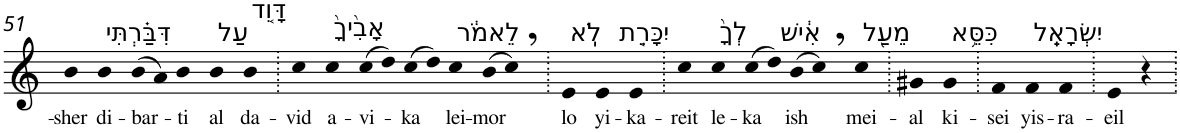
**kern	**text
*part1	*part1
*staff1	*staff1
*I"Piano	*
*I'Pno	*
!!LO:PB:g=z
*clefG2	*
*k[]	*
=51	=51
!	!LO:LY:b
4b	-sher
!LO:TX:a:t=דִּבַּ֗רְתִּי	!
!	!LO:LY:b
4b	di-
!	!LO:LY:b
(>8b	-bar-
8a)	.
!	!LO:LY:b
4b	-ti
!LO:TX:a:t=עַל	!
!	!LO:LY:b
4b	al
!LO:TX:a:t=דָּוִ֤ד	!
!	!LO:LY:b
4b	da-
=52.	=52.
!	!LO:LY:b
4cc	-vid
!LO:TX:a:t=אָבִ֙יךָ֙	!
!	!LO:LY:b
4cc	a-
!	!LO:LY:b
(>8cc	-vi-
8dd)	.
!	!LO:LY:b
(>8cc	-ka
8dd)	.
!LO:TX:a:t=לֵאמֹ֔ר	!
!	!LO:LY:b
4cc	lei-
!	!LO:LY:b
(>8b	-mor
8cc,)	.
=53.	=53.
!LO:TX:a:t=לֹֽא	!
!	!LO:LY:b
4e	lo
!LO:TX:a:t=יִכָּרֵ֤ת	!
!	!LO:LY:b
4e	yi-
!	!LO:LY:b
4e	-ka-
=54.	=54.
!	!LO:LY:b
4cc	-reit
!LO:TX:a:t=לְךָ֙	!
!	!LO:LY:b
4cc	le-
!	!LO:LY:b
(>8cc	-ka
8dd)	.
!LO:TX:a:t=אִ֔ישׁ	!
!	!LO:LY:b
(>8b	ish
8cc,)	.
!LO:TX:a:t=מֵעַ֖ל	!
!	!LO:LY:b
4cc	mei-
=55.	=55.
!	!LO:LY:b
4g#X	-al
!LO:TX:a:t=כִּסֵּ֥א	!
!	!LO:LY:b
4g#	ki-
=56.	=56.
!	!LO:LY:b
4f	-sei
!LO:TX:a:t=יִשְׂרָאֵֽל	!
!	!LO:LY:b
4f	yis-
!	!LO:LY:b
4f	-ra-
=57.	=57.
!	!LO:LY:b
4e	-eil
4r	.
=.	=.
*-	*-
